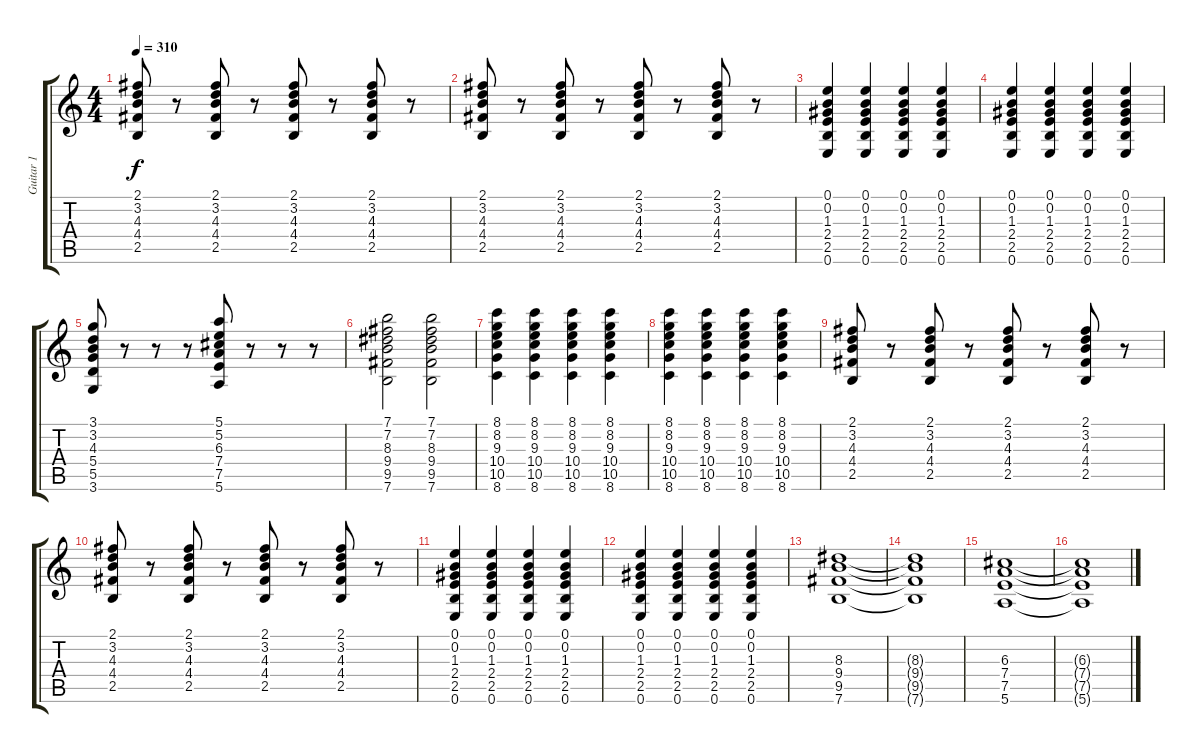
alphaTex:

\track ("Guitar 1" "Guitar 1") {instrument electricguitarjazz}
\staff {score tabs}
\tuning (E4 B3 G3 D3 A2 E2) {hide}
\ts (4 4)
\tempo 310
\clef g2
\ks c
(2.1 3.2 4.3 4.4 2.5).8{dy f} r.8 (2.1 3.2 4.3 4.4 2.5).8 r.8 (2.1 3.2 4.3 4.4 2.5).8 r.8 (2.1 3.2 4.3 4.4 2.5).8 r.8 |
(2.1 3.2 4.3 4.4 2.5).8 r.8 (2.1 3.2 4.3 4.4 2.5).8 r.8 (2.1 3.2 4.3 4.4 2.5).8 r.8 (2.1 3.2 4.3 4.4 2.5).8 r.8 |
(0.1 0.2 1.3 2.4 2.5 0.6).4 (0.1 0.2 1.3 2.4 2.5 0.6).4 (0.1 0.2 1.3 2.4 2.5 0.6).4 (0.1 0.2 1.3 2.4 2.5 0.6).4 |
(0.1 0.2 1.3 2.4 2.5 0.6).4 (0.1 0.2 1.3 2.4 2.5 0.6).4 (0.1 0.2 1.3 2.4 2.5 0.6).4 (0.1 0.2 1.3 2.4 2.5 0.6).4 |
(3.1 3.2 4.3 5.4 5.5 3.6).8 r.8 r.8 r.8 (5.1 5.2 6.3 7.4 7.5 5.6).8 r.8 r.8 r.8 |
(7.1 7.2 8.3 9.4 9.5 7.6).2 (7.1 7.2 8.3 9.4 9.5 7.6).2 |
(8.1 8.2 9.3 10.4 10.5 8.6).4 (8.1 8.2 9.3 10.4 10.5 8.6).4 (8.1 8.2 9.3 10.4 10.5 8.6).4 (8.1 8.2 9.3 10.4 10.5 8.6).4 |
(8.1 8.2 9.3 10.4 10.5 8.6).4 (8.1 8.2 9.3 10.4 10.5 8.6).4 (8.1 8.2 9.3 10.4 10.5 8.6).4 (8.1 8.2 9.3 10.4 10.5 8.6).4 |
(2.1 3.2 4.3 4.4 2.5).8 r.8 (2.1 3.2 4.3 4.4 2.5).8 r.8 (2.1 3.2 4.3 4.4 2.5).8 r.8 (2.1 3.2 4.3 4.4 2.5).8 r.8 |
(2.1 3.2 4.3 4.4 2.5).8 r.8 (2.1 3.2 4.3 4.4 2.5).8 r.8 (2.1 3.2 4.3 4.4 2.5).8 r.8 (2.1 3.2 4.3 4.4 2.5).8 r.8 |
(0.1 0.2 1.3 2.4 2.5 0.6).4 (0.1 0.2 1.3 2.4 2.5 0.6).4 (0.1 0.2 1.3 2.4 2.5 0.6).4 (0.1 0.2 1.3 2.4 2.5 0.6).4 |
(0.1 0.2 1.3 2.4 2.5 0.6).4 (0.1 0.2 1.3 2.4 2.5 0.6).4 (0.1 0.2 1.3 2.4 2.5 0.6).4 (0.1 0.2 1.3 2.4 2.5 0.6).4 |
(8.3 9.4 9.5 7.6).1 |
(8.3{t} 9.4{t} 9.5{t} 7.6{t}).1 |
(6.3 7.4 7.5 5.6).1 |
(6.3{t} 7.4{t} 7.5{t} 5.6{t}).1
